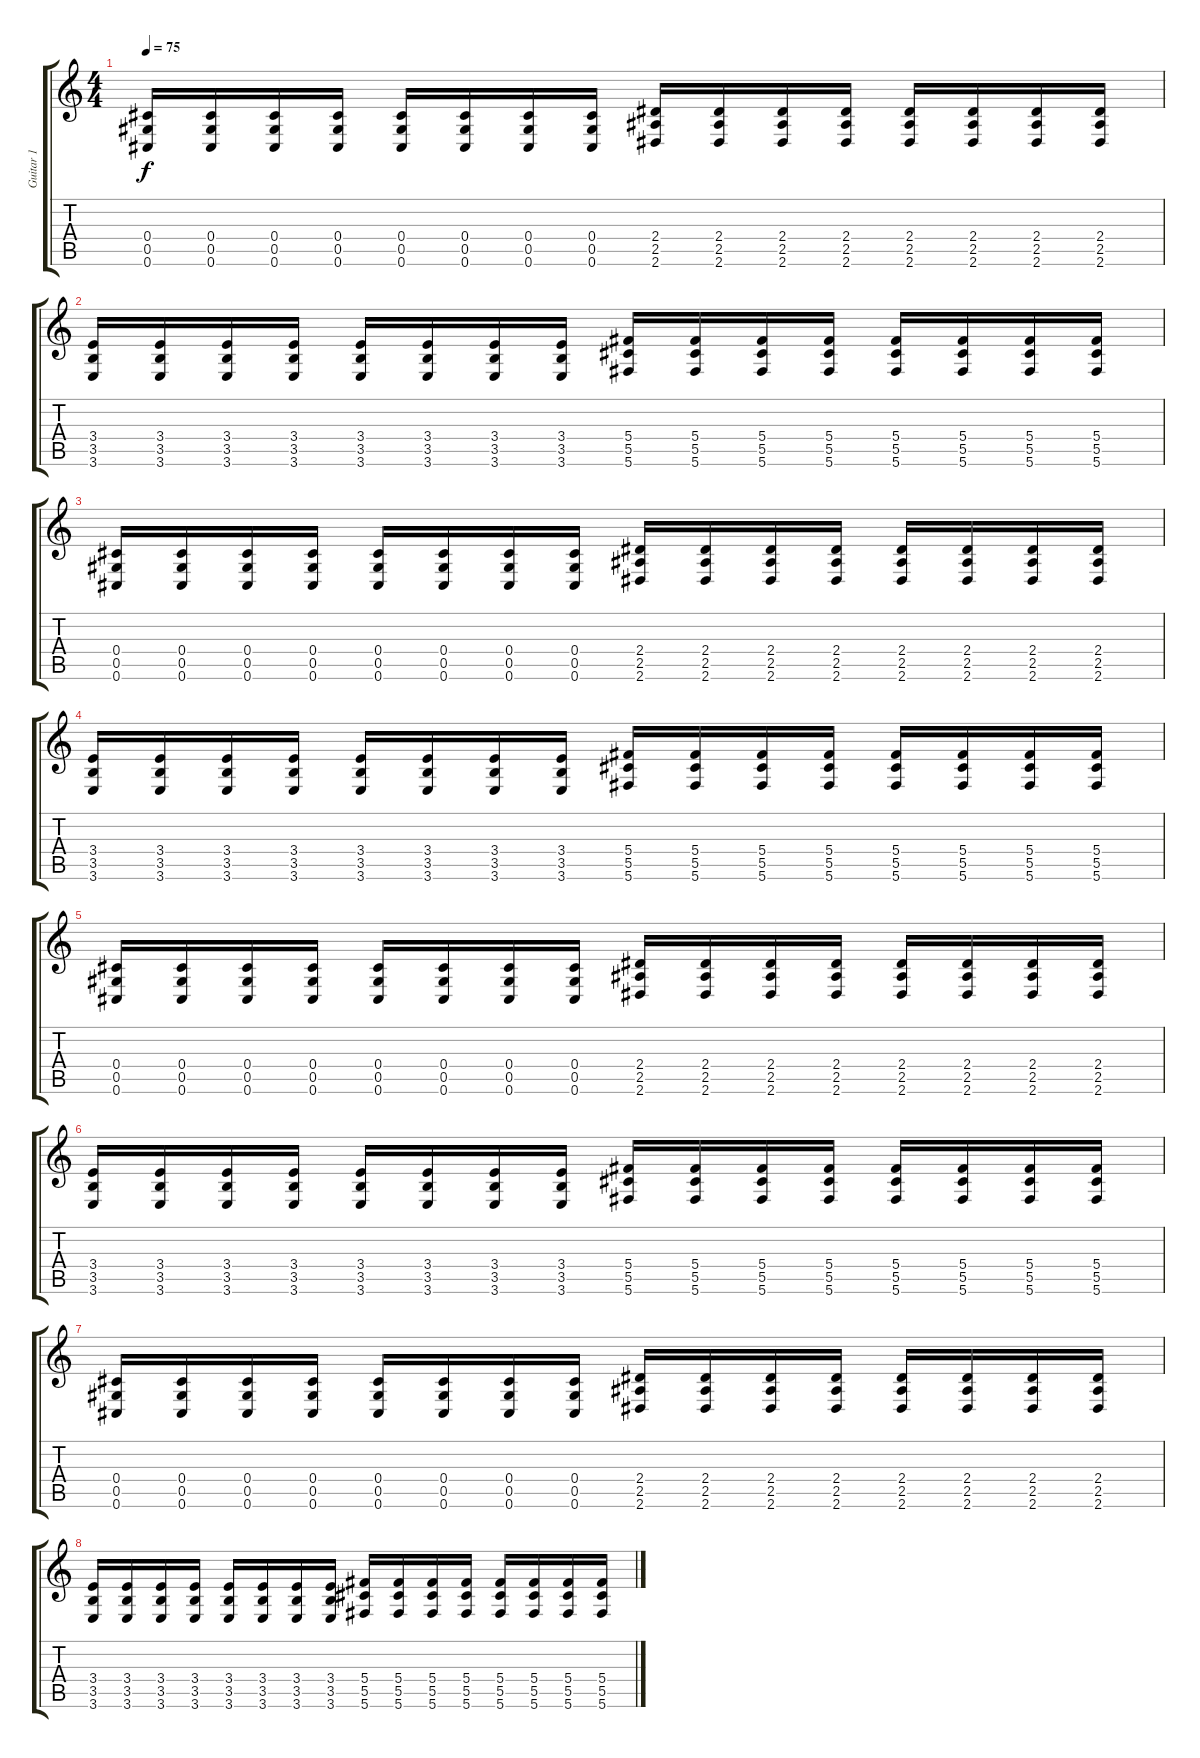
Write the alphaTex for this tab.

\track ("Guitar 1" "Guitar 1") {instrument overdrivenguitar}
\staff {score tabs}
\tuning (Eb4 Bb3 Gb3 Db3 Ab2 Db2) {hide}
\ts (4 4)
\tempo 75
\clef g2
\ks c
(0.4 0.5 0.6).16{dy f} (0.4 0.5 0.6).16 (0.4 0.5 0.6).16 (0.4 0.5 0.6).16 (0.4 0.5 0.6).16 (0.4 0.5 0.6).16 (0.4 0.5 0.6).16 (0.4 0.5 0.6).16 (2.4 2.5 2.6).16 (2.4 2.5 2.6).16 (2.4 2.5 2.6).16 (2.4 2.5 2.6).16 (2.4 2.5 2.6).16 (2.4 2.5 2.6).16 (2.4 2.5 2.6).16 (2.4 2.5 2.6).16 |
(3.4 3.5 3.6).16 (3.4 3.5 3.6).16 (3.4 3.5 3.6).16 (3.4 3.5 3.6).16 (3.4 3.5 3.6).16 (3.4 3.5 3.6).16 (3.4 3.5 3.6).16 (3.4 3.5 3.6).16 (5.4 5.5 5.6).16 (5.4 5.5 5.6).16 (5.4 5.5 5.6).16 (5.4 5.5 5.6).16 (5.4 5.5 5.6).16 (5.4 5.5 5.6).16 (5.4 5.5 5.6).16 (5.4 5.5 5.6).16 |
(0.4 0.5 0.6).16 (0.4 0.5 0.6).16 (0.4 0.5 0.6).16 (0.4 0.5 0.6).16 (0.4 0.5 0.6).16 (0.4 0.5 0.6).16 (0.4 0.5 0.6).16 (0.4 0.5 0.6).16 (2.4 2.5 2.6).16 (2.4 2.5 2.6).16 (2.4 2.5 2.6).16 (2.4 2.5 2.6).16 (2.4 2.5 2.6).16 (2.4 2.5 2.6).16 (2.4 2.5 2.6).16 (2.4 2.5 2.6).16 |
(3.4 3.5 3.6).16 (3.4 3.5 3.6).16 (3.4 3.5 3.6).16 (3.4 3.5 3.6).16 (3.4 3.5 3.6).16 (3.4 3.5 3.6).16 (3.4 3.5 3.6).16 (3.4 3.5 3.6).16 (5.4 5.5 5.6).16 (5.4 5.5 5.6).16 (5.4 5.5 5.6).16 (5.4 5.5 5.6).16 (5.4 5.5 5.6).16 (5.4 5.5 5.6).16 (5.4 5.5 5.6).16 (5.4 5.5 5.6).16 |
(0.4 0.5 0.6).16 (0.4 0.5 0.6).16 (0.4 0.5 0.6).16 (0.4 0.5 0.6).16 (0.4 0.5 0.6).16 (0.4 0.5 0.6).16 (0.4 0.5 0.6).16 (0.4 0.5 0.6).16 (2.4 2.5 2.6).16 (2.4 2.5 2.6).16 (2.4 2.5 2.6).16 (2.4 2.5 2.6).16 (2.4 2.5 2.6).16 (2.4 2.5 2.6).16 (2.4 2.5 2.6).16 (2.4 2.5 2.6).16 |
(3.4 3.5 3.6).16 (3.4 3.5 3.6).16 (3.4 3.5 3.6).16 (3.4 3.5 3.6).16 (3.4 3.5 3.6).16 (3.4 3.5 3.6).16 (3.4 3.5 3.6).16 (3.4 3.5 3.6).16 (5.4 5.5 5.6).16 (5.4 5.5 5.6).16 (5.4 5.5 5.6).16 (5.4 5.5 5.6).16 (5.4 5.5 5.6).16 (5.4 5.5 5.6).16 (5.4 5.5 5.6).16 (5.4 5.5 5.6).16 |
(0.4 0.5 0.6).16 (0.4 0.5 0.6).16 (0.4 0.5 0.6).16 (0.4 0.5 0.6).16 (0.4 0.5 0.6).16 (0.4 0.5 0.6).16 (0.4 0.5 0.6).16 (0.4 0.5 0.6).16 (2.4 2.5 2.6).16 (2.4 2.5 2.6).16 (2.4 2.5 2.6).16 (2.4 2.5 2.6).16 (2.4 2.5 2.6).16 (2.4 2.5 2.6).16 (2.4 2.5 2.6).16 (2.4 2.5 2.6).16 |
(3.4 3.5 3.6).16 (3.4 3.5 3.6).16 (3.4 3.5 3.6).16 (3.4 3.5 3.6).16 (3.4 3.5 3.6).16 (3.4 3.5 3.6).16 (3.4 3.5 3.6).16 (3.4 3.5 3.6).16 (5.4 5.5 5.6).16 (5.4 5.5 5.6).16 (5.4 5.5 5.6).16 (5.4 5.5 5.6).16 (5.4 5.5 5.6).16 (5.4 5.5 5.6).16 (5.4 5.5 5.6).16 (5.4 5.5 5.6).16
